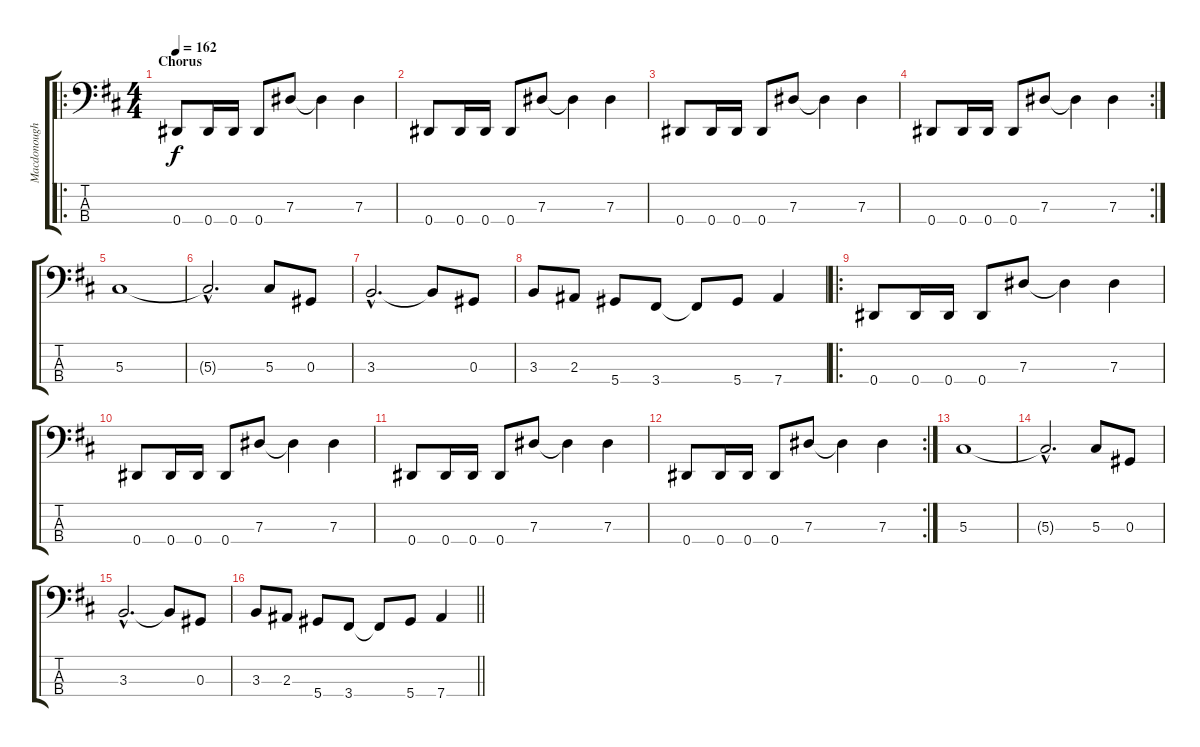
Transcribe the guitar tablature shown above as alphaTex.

\track ("Macdonough" "Macdonough") {instrument electricbassfinger}
\staff {score tabs}
\tuning (Gb2 Db2 Ab1 Eb1) {hide}
\ro
\ts (4 4)
\section ("" "Chorus")
\tempo 162
\clef f4
\ks d
0.4.8{dy f} 0.4.16 0.4.16 0.4.8 7.3.8 7.3{t}.4 7.3.4 |
0.4.8 0.4.16 0.4.16 0.4.8 7.3.8 7.3{t}.4 7.3.4 |
0.4.8 0.4.16 0.4.16 0.4.8 7.3.8 7.3{t}.4 7.3.4 |
\rc 2
0.4.8 0.4.16 0.4.16 0.4.8 7.3.8 7.3{t}.4 7.3.4 |
5.3.1 |
5.3{hac t}.2{d} 5.3.8 0.3.8 |
3.3{hac}.2{d} 3.3{t}.8 0.3.8 |
3.3.8 2.3.8 5.4.8 3.4.8 3.4{t}.8 5.4.8 7.4.4 |
\ro
0.4.8 0.4.16 0.4.16 0.4.8 7.3.8 7.3{t}.4 7.3.4 |
0.4.8 0.4.16 0.4.16 0.4.8 7.3.8 7.3{t}.4 7.3.4 |
0.4.8 0.4.16 0.4.16 0.4.8 7.3.8 7.3{t}.4 7.3.4 |
\rc 2
0.4.8 0.4.16 0.4.16 0.4.8 7.3.8 7.3{t}.4 7.3.4 |
5.3.1 |
5.3{hac t}.2{d} 5.3.8 0.3.8 |
3.3{hac}.2{d} 3.3{t}.8 0.3.8 |
\barLineRight lightlight
3.3.8 2.3.8 5.4.8 3.4.8 3.4{t}.8 5.4.8 7.4.4
